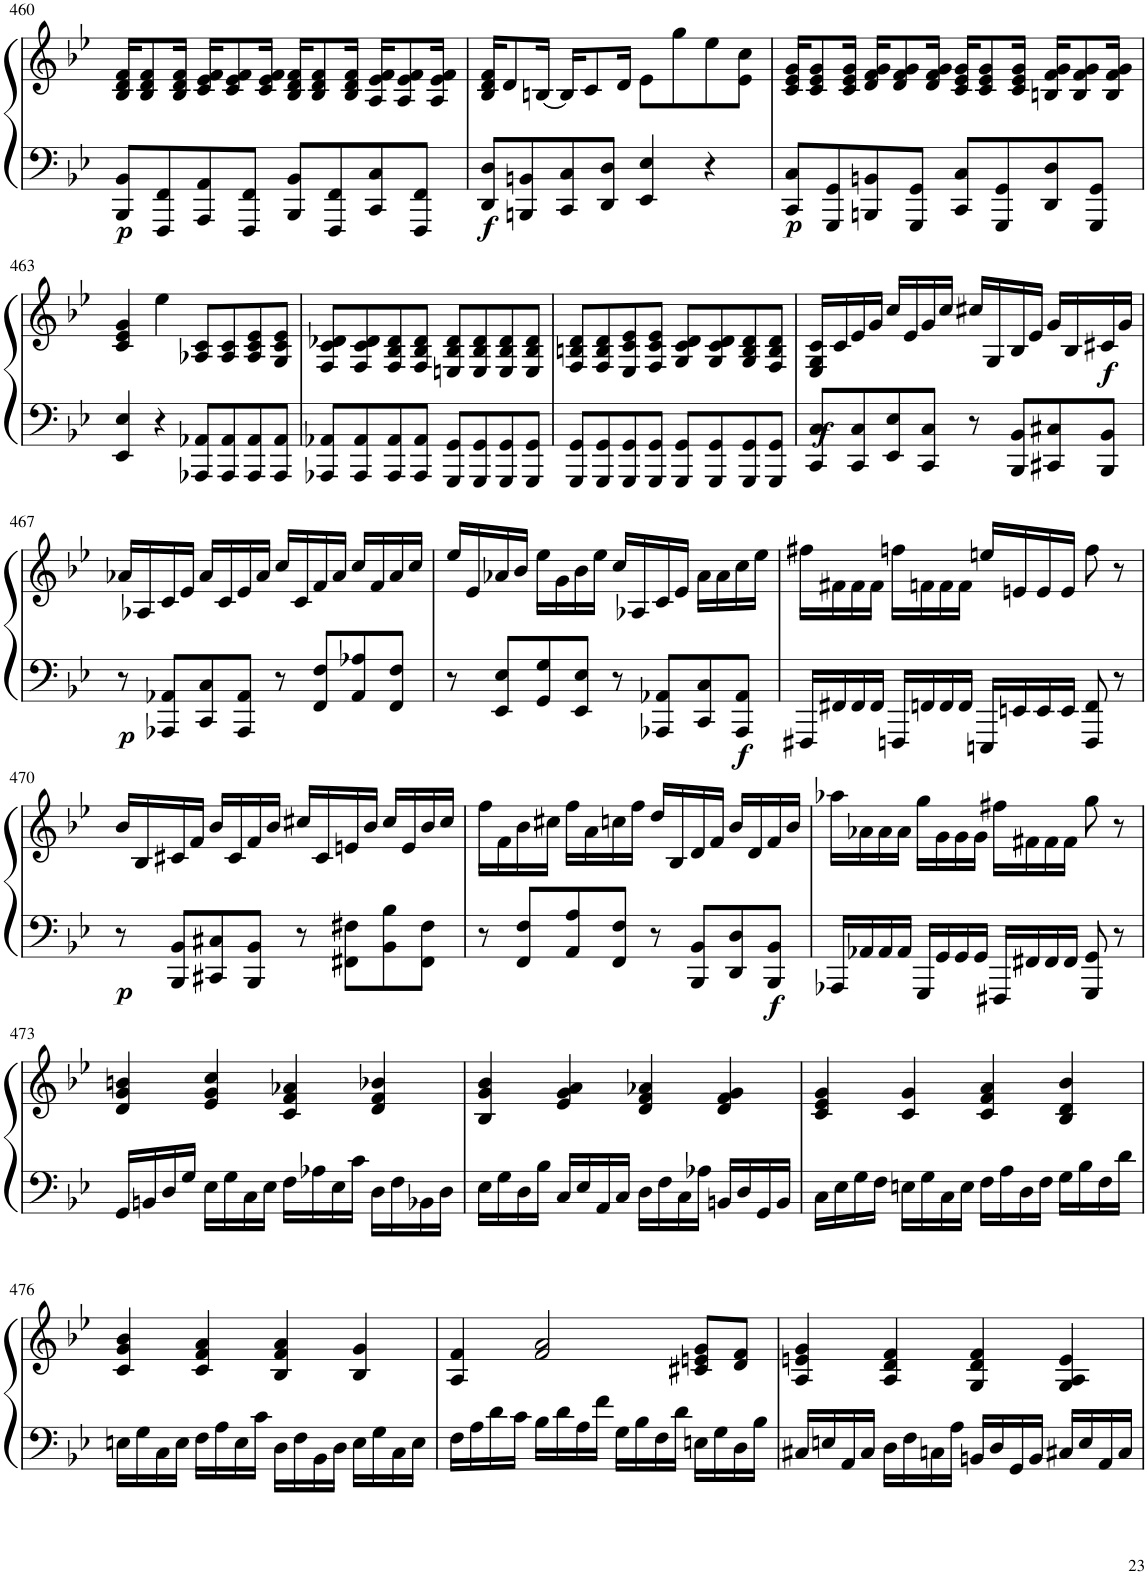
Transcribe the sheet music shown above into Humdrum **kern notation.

**kern	**kern	**dynam
*part1	*part1	*part1
*staff2	*staff1	*staff1/2
*I"Piano	*	*
*I'Pia.	*	*
!!LO:PB:g=z
*clefF4	*clefG2	*
*k[b-e-]	*k[b-e-]	*
*M4/4	*M4/4	*
*met(c)	*met(c)	*
=460	=460	=460
!	!	!LO:DY:b=2
8BBB-/ 8BB-/L	16B-/ 16d/ 16f/KL	p
.	8B-/ 8d/ 8f/	.
8FFF/ 8FF/	.	.
.	16B-/ 16d/ 16f/Jk	.
8AAA/ 8AA/	16c/ 16e-/ 16f/KL	.
.	8c/ 8e-/ 8f/	.
8FFF/ 8FF/J	.	.
.	16c/ 16e-/ 16f/Jk	.
8BBB-/ 8BB-/L	16B-/ 16d/ 16f/KL	.
.	8B-/ 8d/ 8f/	.
8FFF/ 8FF/	.	.
.	16B-/ 16d/ 16f/Jk	.
8CC/ 8C/	16A/ 16e-/ 16f/KL	.
.	8A/ 8e-/ 8f/	.
8FFF/ 8FF/J	.	.
.	16A/ 16e-/ 16f/Jk	.
=461	=461	=461
!	!	!LO:DY:b=2
8DD/ 8D/L	16B-/ 16d/ 16f/KL	f
.	8d/	.
8BBBn/ 8BBn/	.	.
.	[16Bn/Jk	.
8CC/ 8C/	16B/KL]	.
.	8c/	.
8DD/ 8D/J	.	.
.	16d/Jk	.
4EE-/ 4E-/	8e-\L	.
.	8gg\	.
4r	8ee-\	.
.	8e-\ 8cc\J	.
=462	=462	=462
!	!	!LO:DY:b=2
8CC/ 8C/L	16c/ 16e-/ 16g/KL	p
.	8c/ 8e-/ 8g/	.
8GGG/ 8GG/	.	.
.	16c/ 16e-/ 16g/Jk	.
8BBBn/ 8BBn/	16d/ 16f/ 16g/KL	.
.	8d/ 8f/ 8g/	.
8GGG/ 8GG/J	.	.
.	16d/ 16f/ 16g/Jk	.
8CC/ 8C/L	16c/ 16e-/ 16g/KL	.
.	8c/ 8e-/ 8g/	.
8GGG/ 8GG/	.	.
.	16c/ 16e-/ 16g/Jk	.
8DD/ 8D/	16Bn/ 16f/ 16g/KL	.
.	8B/ 8f/ 8g/	.
8GGG/ 8GG/J	.	.
.	16B/ 16f/ 16g/Jk	.
!!LO:LB:g=z
=463	=463	=463
4EE-/ 4E-/	4c/ 4e-/ 4g/	.
4r	4ee-\	.
8AAA-X/ 8AA-X/L	8A-X/ 8c/L	.
8AAA-/ 8AA-/	8A-/ 8c/	.
8AAA-/ 8AA-/	8A-/ 8c/ 8e-/	.
8AAA-/ 8AA-/J	8G/ 8c/ 8e-/J	.
=464	=464	=464
8AAA-X/ 8AA-X/L	8F/ 8c/ 8d-X/L	.
8AAA-/ 8AA-/	8F/ 8c/ 8d-/	.
8AAA-/ 8AA-/	8F/ 8B-/ 8d-/	.
8AAA-/ 8AA-/J	8F/ 8B-/ 8d-/J	.
8GGG/ 8GG/L	8En/ 8B-/ 8d-/L	.
8GGG/ 8GG/	8E/ 8B-/ 8d-/	.
8GGG/ 8GG/	8E/ 8B-/ 8d-/	.
8GGG/ 8GG/J	8E/ 8B-/ 8d-/J	.
=465	=465	=465
8GGG/ 8GG/L	8F/ 8Bn/ 8d/L	.
8GGG/ 8GG/	8F/ 8B/ 8d/	.
8GGG/ 8GG/	8E-/ 8c/ 8e-/	.
8GGG/ 8GG/J	8F/ 8c/ 8e-/J	.
8GGG/ 8GG/L	8G/ 8c/ 8d/L	.
8GGG/ 8GG/	8G/ 8c/ 8d/	.
8GGG/ 8GG/	8G/ 8B/ 8d/	.
8GGG/ 8GG/J	8F/ 8B/ 8d/J	.
=466	=466	=466
!	!	!LO:DY:b=2
8CC/ 8C/L	16E-/ 16G/ 16c/LL	f
.	16c/	.
8CC/ 8C/	16e-/	.
.	16g/JJ	.
8EE-/ 8E-/	16cc/LL	.
.	16e-/	.
8CC/ 8C/J	16g/	.
.	16cc/JJ	.
8r	16cc#X/LL	.
.	16G/	.
8BBB-/ 8BB-/L	16B-/	.
.	16e-/JJ	.
8CC#X/ 8C#X/	16g/LL	.
.	16B-/	.
!	!	!LO:DY:b
8BBB-/ 8BB-/J	16c#X/	f
.	16g/JJ	.
!!LO:LB:g=z
=467	=467	=467
!	!	!LO:DY:b=2
8r	16a-X/LL	p
.	16A-X/	.
8AAA-X/ 8AA-X/L	16c/	.
.	16e-/JJ	.
8CC/ 8C/	16a-/LL	.
.	16c/	.
8AAA-/ 8AA-/J	16e-/	.
.	16a-/JJ	.
8r	16cc/LL	.
.	16c/	.
8FF/ 8F/L	16f/	.
.	16a-/JJ	.
8AA-/ 8A-X/	16cc/LL	.
.	16f/	.
8FF/ 8F/J	16a-/	.
.	16cc/JJ	.
=468	=468	=468
8r	16ee-/LL	.
.	16e-/	.
8EE-/ 8E-/L	16a-X/	.
.	16b-/JJ	.
8GG/ 8G/	16ee-\LL	.
.	16g\	.
8EE-/ 8E-/J	16b-\	.
.	16ee-\JJ	.
8r	16cc/LL	.
.	16A-X/	.
8AAA-X/ 8AA-X/L	16c/	.
.	16e-/JJ	.
8CC/ 8C/	16a-\LL	.
.	16a-\	.
!	!	!LO:DY:b=2
8AAA-/ 8AA-/J	16cc\	f
.	16ee-\JJ	.
=469	=469	=469
16FFF#X/LL	16ff#X\LL	.
16FF#X/	16f#X\	.
16FF#/	16f#\	.
16FF#/JJ	16f#\JJ	.
16FFFn/LL	16ffn\LL	.
16FFn/	16fn\	.
16FF/	16f\	.
16FF/JJ	16f\JJ	.
16EEEn/LL	16een/LL	.
16EEn/	16en/	.
16EE/	16e/	.
16EE/JJ	16e/JJ	.
8FFF/ 8FF/	8ff\	.
8r	8r	.
!!LO:LB:g=z
=470	=470	=470
!	!	!LO:DY:b=2
8r	16b-/LL	p
.	16B-/	.
8BBB-/ 8BB-/L	16c#X/	.
.	16f/JJ	.
8CC#X/ 8C#X/	16b-/LL	.
.	16c#/	.
8BBB-/ 8BB-/J	16f/	.
.	16b-/JJ	.
8r	16cc#X/LL	.
.	16c#/	.
8FF#X\ 8F#X\L	16en/	.
.	16b-/JJ	.
8BB-\ 8B-\	16cc#/LL	.
.	16e/	.
8FF#\ 8F#\J	16b-/	.
.	16cc#/JJ	.
=471	=471	=471
8r	16ff\LL	.
.	16f\	.
8FF/ 8F/L	16b-\	.
.	16cc#X\JJ	.
8AA/ 8A/	16ff\LL	.
.	16a\	.
8FF/ 8F/J	16ccn\	.
.	16ff\JJ	.
8r	16dd/LL	.
.	16B-/	.
8BBB-/ 8BB-/L	16d/	.
.	16f/JJ	.
8DD/ 8D/	16b-/LL	.
.	16d/	.
!	!	!LO:DY:b=2
8BBB-/ 8BB-/J	16f/	f
.	16b-/JJ	.
=472	=472	=472
16AAA-X/LL	16aa-X\LL	.
16AA-X/	16a-X\	.
16AA-/	16a-\	.
16AA-/JJ	16a-\JJ	.
16GGG/LL	16gg\LL	.
16GG/	16g\	.
16GG/	16g\	.
16GG/JJ	16g\JJ	.
16FFF#X/LL	16ff#X\LL	.
16FF#X/	16f#X\	.
16FF#/	16f#\	.
16FF#/JJ	16f#\JJ	.
8GGG/ 8GG/	8gg\	.
8r	8r	.
!!LO:LB:g=z
=473	=473	=473
16GG/LL	4d/ 4g/ 4bn/	.
16BBn/	.	.
16D/	.	.
16G/JJ	.	.
16E-\LL	4e-/ 4g/ 4cc/	.
16G\	.	.
16C\	.	.
16E-\JJ	.	.
16F\LL	4c/ 4f/ 4a-X/	.
16A-X\	.	.
16E-\	.	.
16c\JJ	.	.
16D\LL	4d/ 4f/ 4b-X/	.
16F\	.	.
16BB-X\	.	.
16D\JJ	.	.
=474	=474	=474
16E-\LL	4B-/ 4g/ 4b-/	.
16G\	.	.
16D\	.	.
16B-\JJ	.	.
16C/LL	4e-/ 4g/ 4a/	.
16E-/	.	.
16AA/	.	.
16C/JJ	.	.
16D\LL	4d/ 4f/ 4a-X/	.
16F\	.	.
16C\	.	.
16A-X\JJ	.	.
16BBn/LL	4d/ 4f/ 4g/	.
16D/	.	.
16GG/	.	.
16BB/JJ	.	.
=475	=475	=475
16C\LL	4c/ 4e-/ 4g/	.
16E-\	.	.
16G\	.	.
16F\JJ	.	.
16En\LL	4c/ 4g/	.
16G\	.	.
16C\	.	.
16E\JJ	.	.
16F\LL	4c/ 4f/ 4a/	.
16A\	.	.
16D\	.	.
16F\JJ	.	.
16G\LL	4B-/ 4d/ 4b-/	.
16B-\	.	.
16F\	.	.
16d\JJ	.	.
!!LO:LB:g=z
=476	=476	=476
16En\LL	4c/ 4g/ 4b-/	.
16G\	.	.
16C\	.	.
16E\JJ	.	.
16F\LL	4c/ 4f/ 4a/	.
16A\	.	.
16E\	.	.
16c\JJ	.	.
16D\LL	4B-/ 4f/ 4a/	.
16F\	.	.
16BB-\	.	.
16D\JJ	.	.
16E\LL	4B-/ 4g/	.
16G\	.	.
16C\	.	.
16E\JJ	.	.
=477	=477	=477
16F\LL	4A/ 4f/	.
16A\	.	.
16d\	.	.
16c\JJ	.	.
16B-\LL	2f/ 2a/	.
16d\	.	.
16A\	.	.
16f\JJ	.	.
16G\LL	.	.
16B-\	.	.
16F\	.	.
16d\JJ	.	.
16En\LL	8c#X/ 8en/ 8g/L	.
16G\	.	.
16D\	8d/ 8f/J	.
16B-\JJ	.	.
=478	=478	=478
16C#X/LL	4A/ 4en/ 4g/	.
16En/	.	.
16AA/	.	.
16C#/JJ	.	.
16D\LL	4A/ 4d/ 4f/	.
16F\	.	.
16Cn\	.	.
16A\JJ	.	.
16BBn/LL	4G/ 4d/ 4f/	.
16D/	.	.
16GG/	.	.
16BB/JJ	.	.
16C#X/LL	4G/ 4A/ 4e/	.
16E/	.	.
16AA/	.	.
16C#/JJ	.	.
=	=	=
*-	*-	*-
